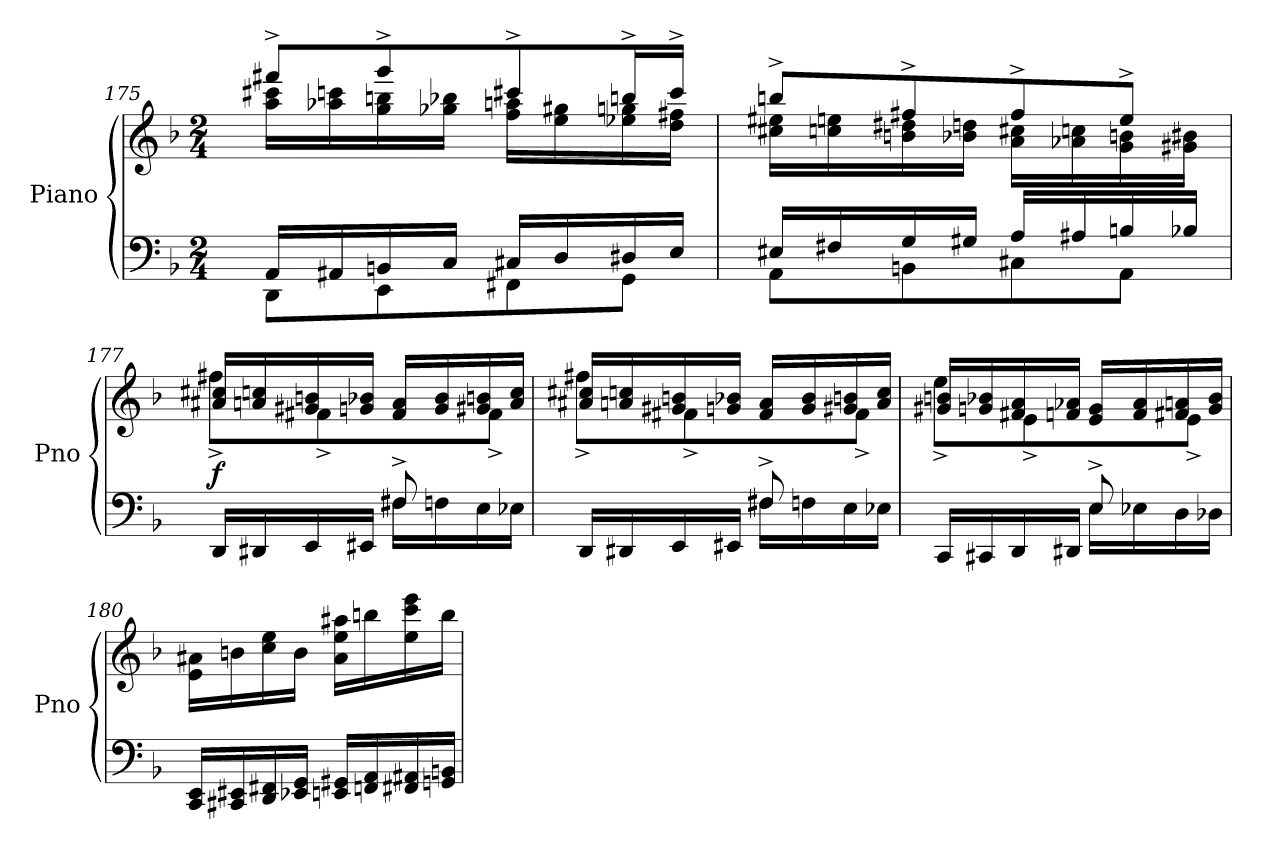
**kern	**kern	**dynam
*part1	*part1	*part1
*staff2	*staff1	*staff1/2
*I"Piano	*	*
*I'Pno	*	*
*clefF4	*clefG2	*
*k[b-]	*k[b-]	*
*M2/4	*M2/4	*
=175	=175	=175
*^	*^	*
16AA/LL	8DD\L	8fff#X^/L	16aa\ 16ccc#X\LL	.
16AA#X/	.	.	16aa-X\ 16cccn\	.
16BBn/	8EE\	8ggg^/	16gg\ 16bbn\	.
16C/JJ	.	.	16gg-X\ 16bb-X\JJ	.
16C#X/LL	8FF#X\	8ccc#X^/	16ff\ 16aan\LL	.
16D/	.	.	16ee\ 16gg#X\	.
16D#X/	8GG\J	16bbn^/L	16ee-X\ 16ggn\	.
16E/JJ	.	16ccc#^/JJ	16dd\ 16ff#X\JJ	.
!!LO:LB:g=z	!!
=176	=176	=176	=176	=176
16E#X/LL	8AA\L	8bbn^/L	16cc#X\ 16ee#X\LL	.
16F#X/	.	.	16ccn\ 16een\	.
16G/	8BBn\	8ff#X^/	16bn\ 16dd#X\	.
16G#X/JJ	.	.	16b-X\ 16ddn\JJ	.
16A/LL	8C#X\	8ff#^/	16a\ 16cc#X\LL	.
16A#X/	.	.	16a-X\ 16ccn\	.
16Bn/	8AA\J	8ee^/J	16g\ 16bn\	.
16B-X/JJ	.	.	16g#X\ 16b#X\JJ	.
=177	=177	=177	=177	=177
!	!	!	!	!LO:DY:b
4ryy	16DD/LL	16a#X/ 16cc#X/LL	8ff#X^\L	f
.	16DD#X/	16an/ 16ccn/	.	.
.	16EE/	16g#X/ 16bn/	8f#X^\	.
.	16EE#X/JJ	16gn/ 16b-X/JJ	.	.
8F#X^/	16F#\LL	16f#/ 16a/LL	8ryy	.
.	16Fn\	16g/ 16b-/	.	.
8ryy	16E\	16g#X/ 16bn/	8f#^\J	.
.	16E-X\JJ	16a/ 16cc/JJ	.	.
=178	=178	=178	=178	=178
4ryy	16DD/LL	16a#X/ 16cc#X/LL	8ff#X^\L	.
.	16DD#X/	16an/ 16ccn/	.	.
.	16EE/	16g#X/ 16bn/	8f#X^\	.
.	16EE#X/JJ	16gn/ 16b-X/JJ	.	.
8F#X^/	16F#\LL	16f#/ 16a/LL	8ryy	.
.	16Fn\	16g/ 16b-/	.	.
8ryy	16E\	16g#X/ 16bn/	8f#^\J	.
.	16E-X\JJ	16a/ 16cc/JJ	.	.
!!LO:LB:g=z	!!
=179	=179	=179	=179	=179
4ryy	16CC/LL	16g#X/ 16bn/LL	8ee^\L	.
.	16CC#X/	16gn/ 16b-X/	.	.
.	16DD/	16f#X/ 16a/	8e^\	.
.	16DD#X/JJ	16fn/ 16a-X/JJ	.	.
8E^/	16E\LL	16e/ 16g/LL	8ryy	.
.	16E-X\	16f/ 16a-/	.	.
8ryy	16D\	16f#X/ 16an/	8e^\J	.
.	16D-X\JJ	16g/ 16b-/JJ	.	.
*v	*v	*	*	*
*	*v	*v	*
=180	=180	=180
16CC/ 16EE/LL	16e\ 16a#X\LL	.
16CC#X/ 16EE#X/	16bn\	.
16DD/ 16FF#X/	16cc\ 16ee\	.
16EE-X/ 16GG/JJ	16b\JJ	.
16EEn/ 16GG#X/LL	16a#\ 16ee\ 16aa#X\LL	.
16FFn/ 16AA/	16bbn\	.
16FF#X/ 16AA#X/	16ee\ 16ccc\ 16eee\	.
16GGn/ 16BBn/JJ	16bb\JJ	.
=	=	=
*-	*-	*-
